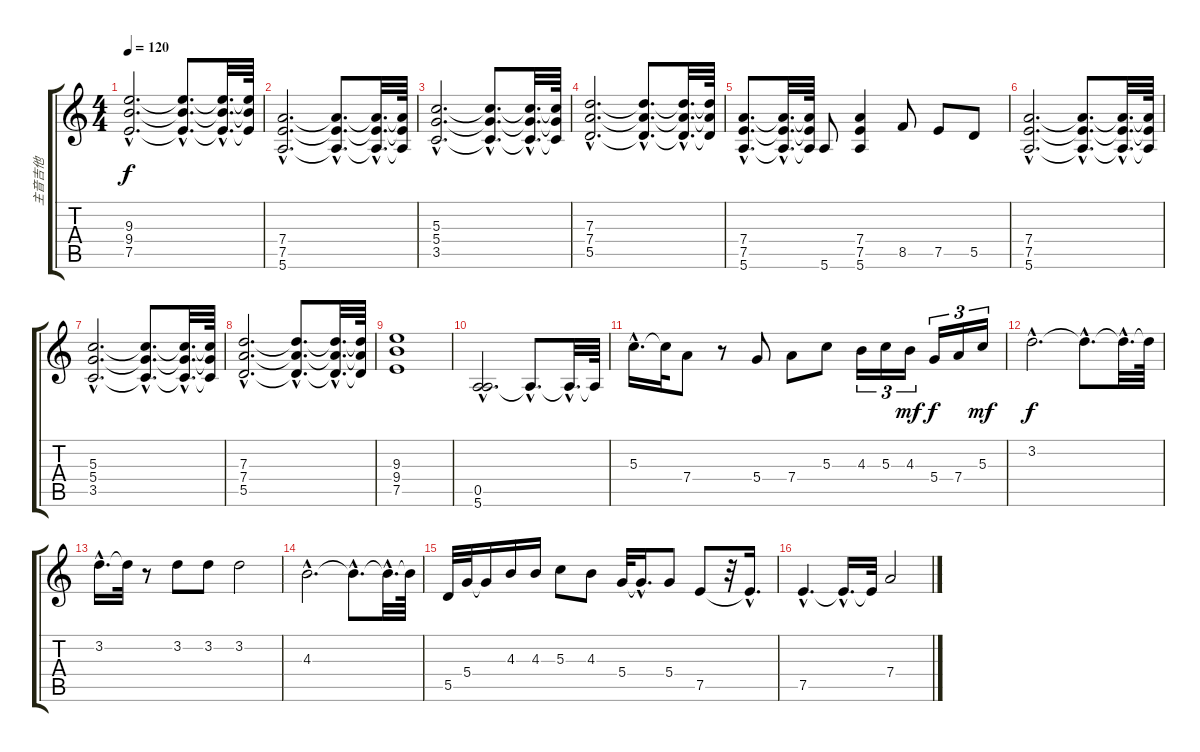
\track ("主音吉他" "主音吉他") {instrument acousticguitarnylon}
\staff {score tabs}
\tuning (E4 B3 G3 D3 A2 E2) {hide}
\ts (4 4)
\tempo 120
\clef g2
\ks c
(9.3{hac} 9.4{hac} 7.5{hac}).2{d dy f} (9.3{hac t} 9.4{hac t} 7.5{hac t}).8{d} (9.3{hac t} 9.4{hac t} 7.5{hac t}).32{d} (9.3{t} 9.4{t} 7.5{t}).64 |
(7.4{hac} 7.5{hac} 5.6{hac}).2{d} (7.4{hac t} 7.5{hac t} 5.6{hac t}).8{d} (7.4{hac t} 7.5{hac t} 5.6{hac t}).32{d} (7.4{t} 7.5{t} 5.6{t}).64 |
(5.3{hac} 5.4{hac} 3.5{hac}).2{d} (5.3{hac t} 5.4{hac t} 3.5{hac t}).8{d} (5.3{hac t} 5.4{hac t} 3.5{hac t}).32{d} (5.3{t} 5.4{t} 3.5{t}).64 |
(7.3{hac} 7.4{hac} 5.5{hac}).2{d} (7.3{hac t} 7.4{hac t} 5.5{hac t}).8{d} (7.3{hac t} 7.4{hac t} 5.5{hac t}).32{d} (7.3{t} 7.4{t} 5.5{t}).64 |
(7.4{hac} 7.5{hac} 5.6{hac}).8{d} (7.4{hac t} 7.5{hac t} 5.6{hac t}).32{d} (7.4{t} 7.5{t} 5.6{t}).64 5.6.8 (7.4 7.5 5.6).4 8.5.8 7.5.8 5.5.8 |
(7.4{hac} 7.5{hac} 5.6{hac}).2{d} (7.4{hac t} 7.5{hac t} 5.6{hac t}).8{d} (7.4{hac t} 7.5{hac t} 5.6{hac t}).32{d} (7.4{t} 7.5{t} 5.6{t}).64 |
(5.3{hac} 5.4{hac} 3.5{hac}).2{d} (5.3{hac t} 5.4{hac t} 3.5{hac t}).8{d} (5.3{hac t} 5.4{hac t} 3.5{hac t}).32{d} (5.3{t} 5.4{t} 3.5{t}).64 |
(7.3{hac} 7.4{hac} 5.5{hac}).2{d} (7.3{hac t} 7.4{hac t} 5.5{hac t}).8{d} (7.3{hac t} 7.4{hac t} 5.5{hac t}).32{d} (7.3{t} 7.4{t} 5.5{t}).64 |
(9.3 9.4 7.5).1 |
(0.5{hac} 5.6{hac}).2{d} 5.6{hac t}.8{d} 5.6{hac t}.32{d} 5.6{t}.64 |
5.3{hac}.16{d} 5.3{t}.32 7.4.8 r.8 5.4.8 7.4.8 5.3.8 4.3.16{tu (3 2)} 5.3.16{tu (3 2)} 4.3.16{tu (3 2) dy mf} 5.4.16{tu (3 2) dy f} 7.4.16{tu (3 2)} 5.3.16{tu (3 2) dy mf} |
3.2{hac}.2{d dy f} 3.2{hac t}.8{d} 3.2{hac t}.32{d} 3.2{t}.64 |
3.2{hac}.16{d} 3.2{t}.32 r.8 3.2.8 3.2.8 3.2.2 |
4.3{hac}.2{d} 4.3{hac t}.8{d} 4.3{hac t}.32{d} 4.3{t}.64 |
5.5.32 5.4.32 5.4{t}.16 4.3.16 4.3.16 5.3.8 4.3.8 5.4.32 5.4{hac t}.16{d} 5.4.8 7.5.8 r.32 7.5{hac t}.16{d} |
7.5{hac}.4{d} 7.5{hac t}.16{d} 7.5{t}.32 7.4.2
